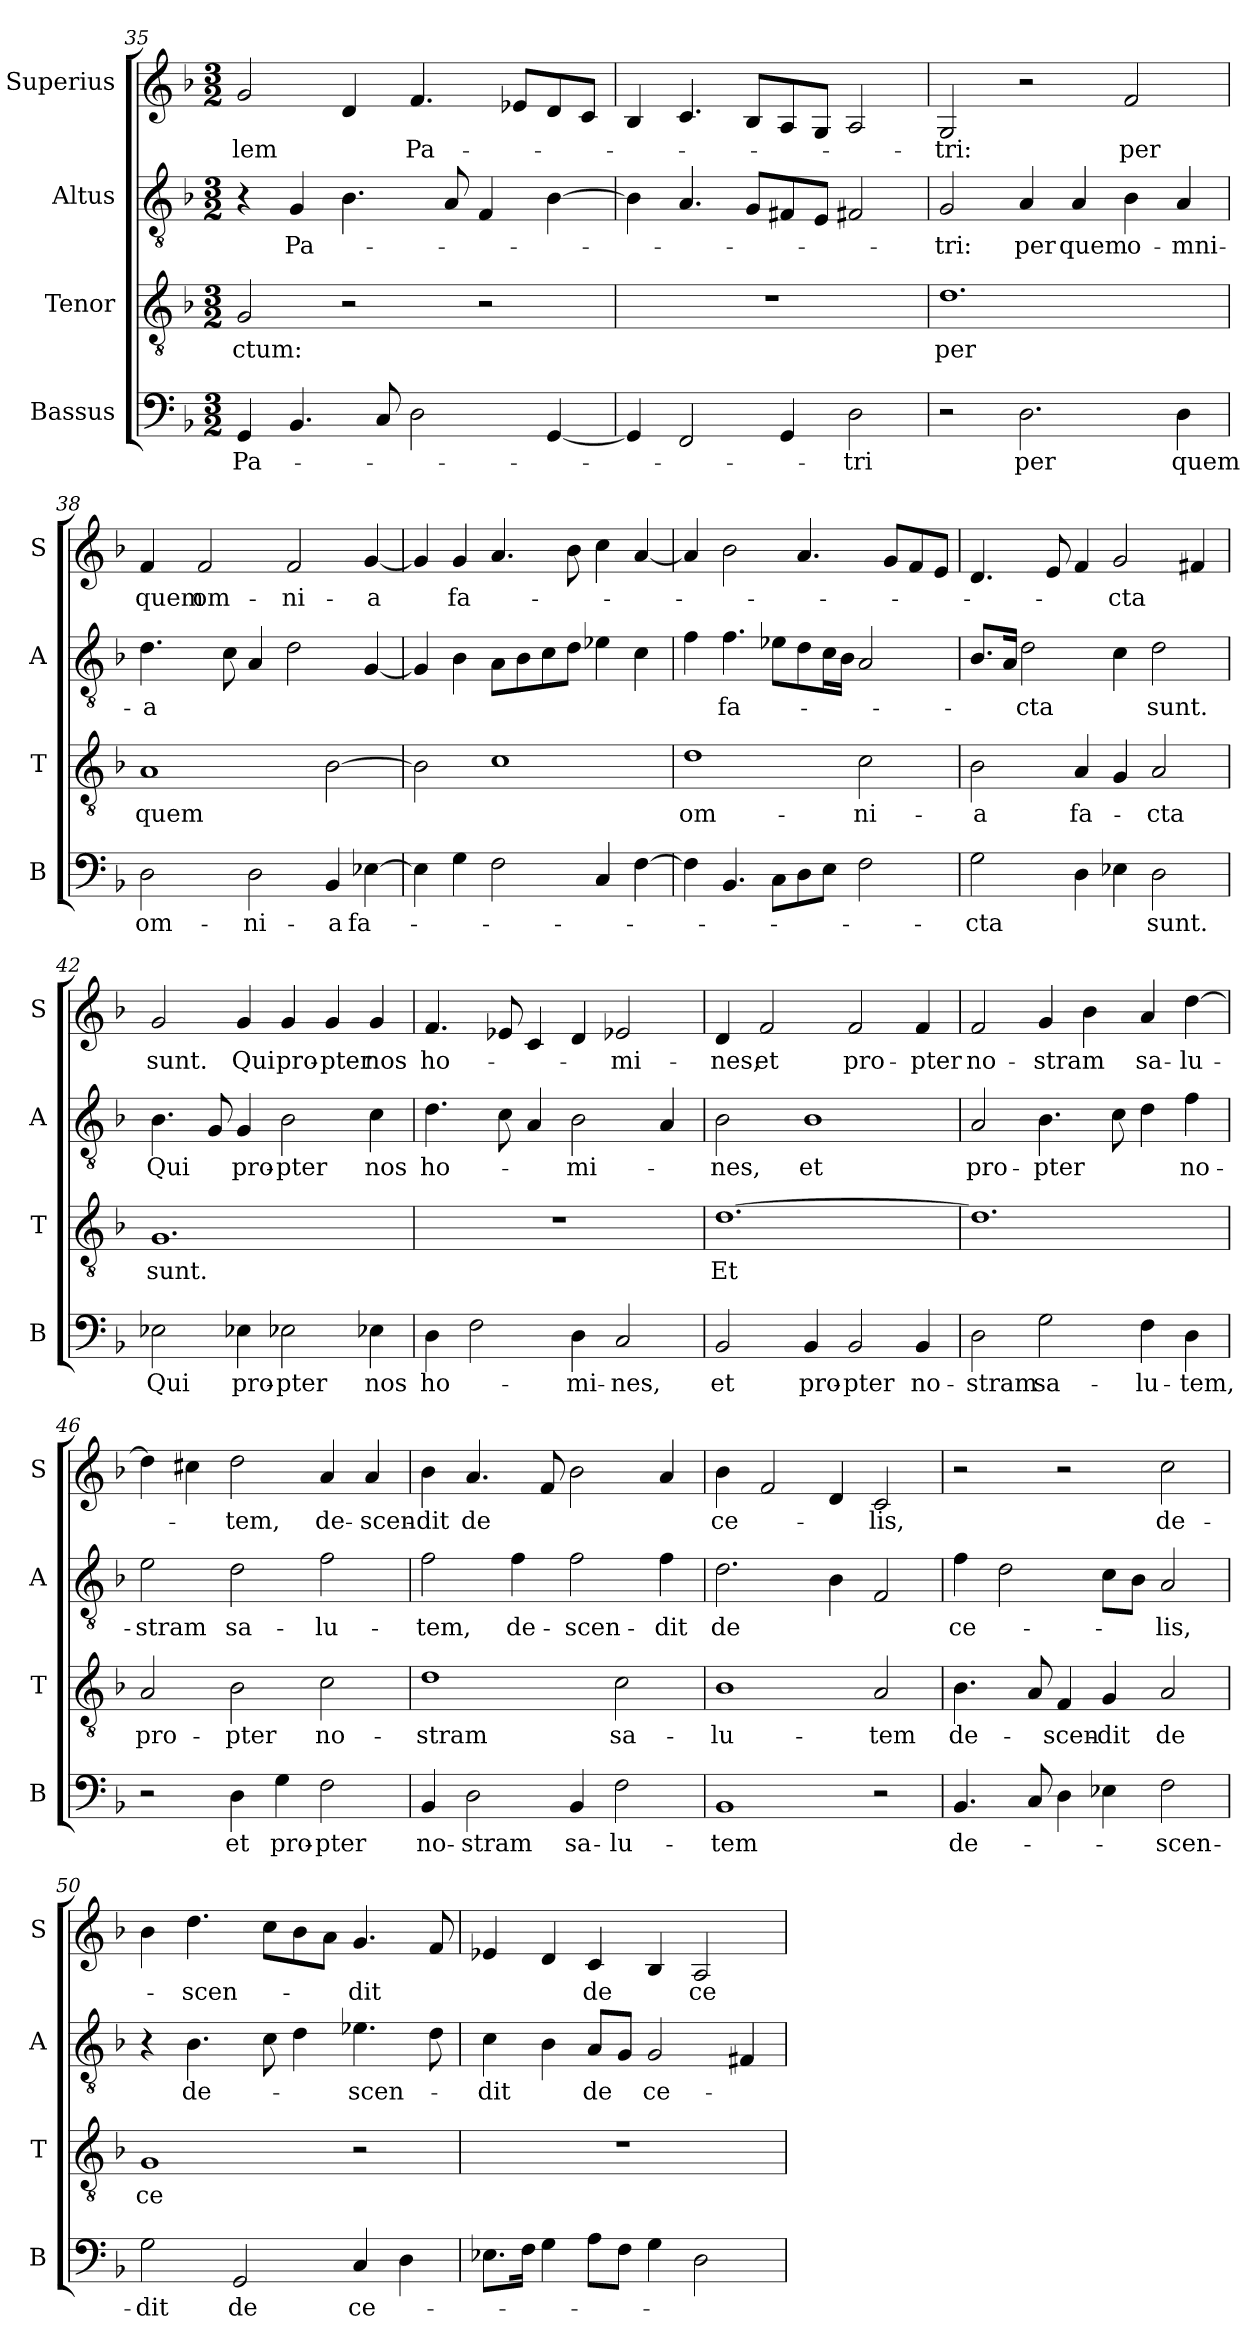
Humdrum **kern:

**kern	**text	**kern	**text	**kern	**text	**kern	**text
*part4	*part4	*part3	*part3	*part2	*part2	*part1	*part1
*staff4	*staff4	*staff3	*staff3	*staff2	*staff2	*staff1	*staff1
*I"Bassus	*	*I"Tenor	*	*I"Altus	*	*I"Superius	*
*I'B	*	*I'T	*	*I'A	*	*I'S	*
*clefF4	*	*clefGv2	*	*clefGv2	*	*clefG2	*
*k[b-]	*	*k[b-]	*	*k[b-]	*	*k[b-]	*
*M3/2	*	*M3/2	*	*M3/2	*	*M3/2	*
=35	=35	=35	=35	=35	=35	=35	=35
4GG	Pa-	2G	-ctum:	4r	.	2g	-lem
4.BB-	.	.	.	4G	Pa-	.	.
.	.	2r	.	4.B-	.	4d	.
8C	.	.	.	.	.	.	.
2D	.	.	.	.	.	4.f	Pa-
.	.	.	.	8A	.	.	.
.	.	2r	.	4F	.	.	.
.	.	.	.	.	.	8e-XL	.
[4GG	.	.	.	[4B-	.	8d	.
.	.	.	.	.	.	8cJ	.
=36	=36	=36	=36	=36	=36	=36	=36
4GG]	.	1.r	.	4B-]	.	4B-	.
2FF	.	.	.	4.A	.	4.c	.
.	.	.	.	8GL	.	8B-L	.
4GG	.	.	.	8F#X	.	8A	.
.	.	.	.	8EJ	.	8GJ	.
2D	-tri	.	.	2F#X	.	2A	.
=37	=37	=37	=37	=37	=37	=37	=37
!	!	!	!LO:LY:i	!	!	!	!
2r	.	1.d	per	2G	-tri:	2G	-tri:
2.D	per	.	.	4A	per	2r	.
.	.	.	.	4A	quem	.	.
.	.	.	.	4B-	o-	2f	per
4D	quem	.	.	4A	-mni-	.	.
=38	=38	=38	=38	=38	=38	=38	=38
!	!	!	!LO:LY:i	!	!	!	!
2D	om-	1A	quem	4.d	-a	4f	quem
!	!	!	!	!	!	!	!LO:LY:i
.	.	.	.	.	.	2f	om-
.	.	.	.	8c	.	.	.
2D	-ni-	.	.	4A	.	.	.
!	!	!	!	!	!	!	!LO:LY:i
.	.	.	.	2d	.	2f	-ni-
4BB-	-a	[2B-	.	.	.	.	.
!	!LO:LY:i	!	!	!	!	!	!LO:LY:i
[4E-X	fa-	.	.	[4G	.	[4g	-a
=39	=39	=39	=39	=39	=39	=39	=39
4E-]	.	2B-]	.	4G]	.	4g]	.
!	!	!	!	!	!	!	!LO:LY:i
4G	.	.	.	4B-	.	4g	fa-
2F	.	1c	.	8AL	.	4.a	.
.	.	.	.	8B-	.	.	.
.	.	.	.	8c	.	.	.
.	.	.	.	8dJ	.	8b-	.
4C	.	.	.	4e-i	.	4cc	.
[4F	.	.	.	4c	.	[4a	.
=40	=40	=40	=40	=40	=40	=40	=40
!	!	!	!LO:LY:i	!	!	!	!
4F]	.	1d	om-	4f	.	4a]	.
4.BB-	.	.	.	4.f	fa-	2b-	.
8CL	.	.	.	8e-iL	.	.	.
8D	.	.	.	8d	.	4.a	.
8EJ	.	.	.	16cL	.	.	.
.	.	.	.	16B-JJ	.	.	.
!	!	!	!LO:LY:i	!	!	!	!
2F	.	2c	-ni-	2A	.	.	.
.	.	.	.	.	.	8gL	.
.	.	.	.	.	.	8f	.
.	.	.	.	.	.	8eJ	.
=41	=41	=41	=41	=41	=41	=41	=41
!	!LO:LY:i	!	!LO:LY:i	!	!	!	!
2G	-cta	2B-	-a	8.B-L	.	4.d	.
.	.	.	.	16AJk	.	.	.
.	.	.	.	2d	-cta	.	.
.	.	.	.	.	.	8e	.
!	!	!	!LO:LY:i	!	!	!	!
4D	.	4A	fa-	.	.	4f	.
!	!	!	!	!	!	!	!LO:LY:i
4E-X	.	4G	.	4c	.	2g	-cta
!	!LO:LY:i	!	!LO:LY:i	!	!	!	!
2D	sunt.	2A	-cta	2d	sunt.	.	.
.	.	.	.	.	.	4f#X	.
=42	=42	=42	=42	=42	=42	=42	=42
!	!	!	!LO:LY:i	!	!	!	!LO:LY:i
2E-X	Qui	1.G	sunt.	4.B-	Qui	2g	sunt.
.	.	.	.	8G	.	.	.
4E-X	pro-	.	.	4G	pro-	4g	Qui
2E-X	-pter	.	.	2B-	-pter	4g	pro-
.	.	.	.	.	.	4g	-pter
4E-X	nos	.	.	4c	nos	4g	nos
=43	=43	=43	=43	=43	=43	=43	=43
4D	ho-	1.r	.	4.d	ho-	4.f	ho-
2F	.	.	.	.	.	.	.
.	.	.	.	8c	.	8e-X	.
.	.	.	.	4A	.	4c	.
4D	-mi-	.	.	2B-	-mi-	4d	.
2C	-nes,	.	.	.	.	2e-X	-mi-
.	.	.	.	4A	.	.	.
=44	=44	=44	=44	=44	=44	=44	=44
!	!LO:LY:i	!	!LO:LY:i	!	!	!	!
2BB-	et	[1.d	Et	2B-	-nes,	4d	-nes,
.	.	.	.	.	.	2f	et
!	!LO:LY:i	!	!	!	!	!	!
4BB-	pro-	.	.	1B-	et	.	.
!	!LO:LY:i	!	!	!	!	!	!
2BB-	-pter	.	.	.	.	2f	pro-
!	!LO:LY:i	!	!	!	!	!	!
4BB-	no-	.	.	.	.	4f	-pter
=45	=45	=45	=45	=45	=45	=45	=45
!	!LO:LY:i	!	!	!	!	!	!
2D	-stram	1.d]	.	2A	pro-	2f	no-
!	!LO:LY:i	!	!	!	!	!	!
2G	sa-	.	.	4.B-	-pter	4g	-stram
.	.	.	.	.	.	4b-	.
.	.	.	.	8c	.	.	.
!	!LO:LY:i	!	!	!	!	!	!
4F	-lu-	.	.	4d	.	4a	sa-
!	!LO:LY:i	!	!	!	!	!	!
4D	-tem,	.	.	4f	no-	[4dd	-lu-
=46	=46	=46	=46	=46	=46	=46	=46
!	!	!	!LO:LY:i	!	!	!	!
2r	.	2A	pro-	2e	-stram	4dd]	.
.	.	.	.	.	.	4cc#X	.
!	!	!	!LO:LY:i	!	!	!	!
4D	et	2B-	-pter	2d	sa-	2dd	-tem,
4G	pro-	.	.	.	.	.	.
!	!	!	!LO:LY:i	!	!	!	!
2F	-pter	2c	no-	2f	-lu-	4a	de-
.	.	.	.	.	.	4a	-scen-
=47	=47	=47	=47	=47	=47	=47	=47
!	!	!	!LO:LY:i	!	!	!	!
4BB-	no-	1d	-stram	2f	-tem,	4b-	-dit
!	!	!	!	!	!	!	!LO:LY:i
2D	-stram	.	.	.	.	4.a	de
.	.	.	.	4f	de-	.	.
.	.	.	.	.	.	8f	.
4BB-	sa-	.	.	2f	-scen-	2b-	.
!	!	!	!LO:LY:i	!	!	!	!
2F	-lu-	2c	sa-	.	.	.	.
.	.	.	.	4f	-dit	4a	.
=48	=48	=48	=48	=48	=48	=48	=48
!	!	!	!LO:LY:i	!	!	!	!LO:LY:i
1BB-	-tem	1B-	-lu-	2.d	de	4b-	ce-
.	.	.	.	.	.	2f	.
.	.	.	.	4B-	.	4d	.
!	!	!	!LO:LY:i	!	!	!	!LO:LY:i
2r	.	2A	-tem	2F	.	2c	-lis,
=49	=49	=49	=49	=49	=49	=49	=49
!	!	!	!LO:LY:i	!	!LO:LY:i	!	!
4.BB-	de-	4.B-	de-	4f	ce-	2r	.
.	.	.	.	2d	.	.	.
8C	.	8A	.	.	.	.	.
!	!	!	!LO:LY:i	!	!	!	!
4D	.	4F	-scen-	.	.	2r	.
!	!	!	!LO:LY:i	!	!	!	!
4E-X	.	4G	-dit	8cL	.	.	.
.	.	.	.	8B-J	.	.	.
!	!	!	!LO:LY:i	!	!LO:LY:i	!	!LO:LY:i
2F	-scen-	2A	de	2A	-lis,	2cc	de-
=50	=50	=50	=50	=50	=50	=50	=50
!	!	!	!LO:LY:i	!	!	!	!
2G	-dit	1G	ce-	4r	.	4b-	.
!	!	!	!	!	!LO:LY:i	!	!LO:LY:i
.	.	.	.	4.B-	de-	4.dd	-scen-
2GG	de	.	.	.	.	.	.
.	.	.	.	8c	.	8ccL	.
.	.	.	.	4d	.	8b-	.
.	.	.	.	.	.	8aJ	.
!	!	!	!	!	!LO:LY:i	!	!LO:LY:i
4C	ce-	2r	.	4.e-X	-scen-	4.g	-dit
4D	.	.	.	.	.	.	.
.	.	.	.	8d	.	8f	.
=51	=51	=51	=51	=51	=51	=51	=51
!	!	!	!	!	!LO:LY:i	!	!
8.E-XL	.	1.r	.	4c	-dit	4e-X	.
16FJk	.	.	.	.	.	.	.
4G	.	.	.	4B-	.	4d	.
!	!	!	!	!	!LO:LY:i	!	!
8AL	.	.	.	8AL	de	4c	de
8FJ	.	.	.	8GJ	.	.	.
4G	.	.	.	2G	ce-	4B-	.
2D	.	.	.	.	.	2A	ce-
.	.	.	.	4F#X	.	.	.
=	=	=	=	=	=	=	=
*-	*-	*-	*-	*-	*-	*-	*-
